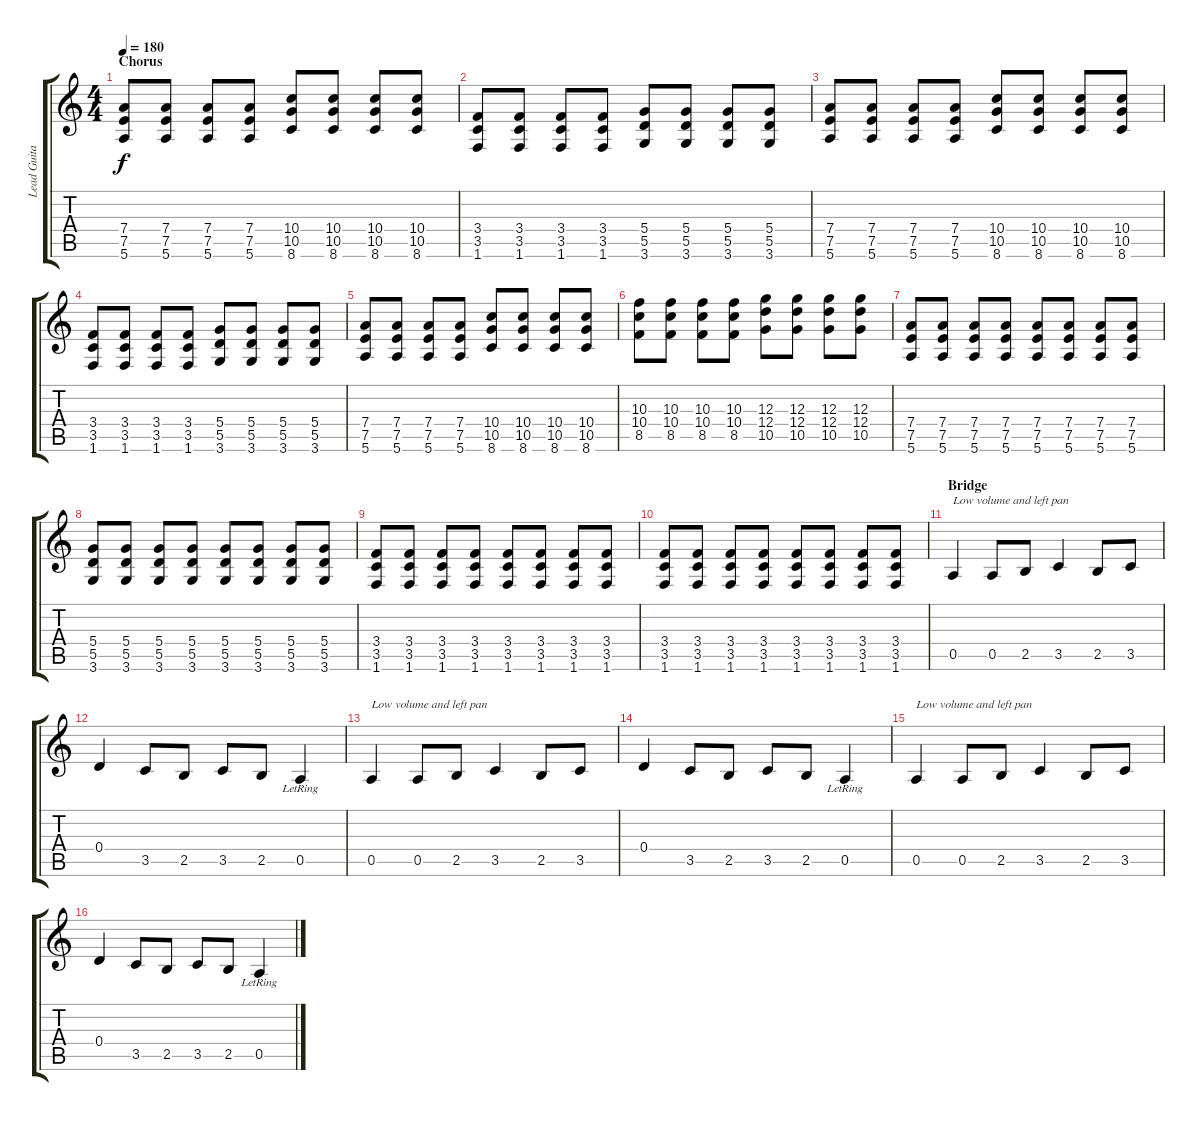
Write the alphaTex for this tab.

\track ("Lead Guitar" "Lead Guita") {instrument distortionguitar}
\staff {score tabs}
\tuning (E4 B3 G3 D3 A2 E2) {hide}
\ts (4 4)
\section ("" "Chorus")
\tempo 180
\clef g2
\ks c
(7.4 7.5 5.6).8{dy f} (7.4 7.5 5.6).8 (7.4 7.5 5.6).8 (7.4 7.5 5.6).8 (10.4 10.5 8.6).8 (10.4 10.5 8.6).8 (10.4 10.5 8.6).8 (10.4 10.5 8.6).8 |
(3.4 3.5 1.6).8 (3.4 3.5 1.6).8 (3.4 3.5 1.6).8 (3.4 3.5 1.6).8 (5.4 5.5 3.6).8 (5.4 5.5 3.6).8 (5.4 5.5 3.6).8 (5.4 5.5 3.6).8 |
(7.4 7.5 5.6).8 (7.4 7.5 5.6).8 (7.4 7.5 5.6).8 (7.4 7.5 5.6).8 (10.4 10.5 8.6).8 (10.4 10.5 8.6).8 (10.4 10.5 8.6).8 (10.4 10.5 8.6).8 |
(3.4 3.5 1.6).8 (3.4 3.5 1.6).8 (3.4 3.5 1.6).8 (3.4 3.5 1.6).8 (5.4 5.5 3.6).8 (5.4 5.5 3.6).8 (5.4 5.5 3.6).8 (5.4 5.5 3.6).8 |
(7.4 7.5 5.6).8 (7.4 7.5 5.6).8 (7.4 7.5 5.6).8 (7.4 7.5 5.6).8 (10.4 10.5 8.6).8 (10.4 10.5 8.6).8 (10.4 10.5 8.6).8 (10.4 10.5 8.6).8 |
(10.3 10.4 8.5).8 (10.3 10.4 8.5).8 (10.3 10.4 8.5).8 (10.3 10.4 8.5).8 (12.3 12.4 10.5).8 (12.3 12.4 10.5).8 (12.3 12.4 10.5).8 (12.3 12.4 10.5).8 |
(7.4 7.5 5.6).8 (7.4 7.5 5.6).8 (7.4 7.5 5.6).8 (7.4 7.5 5.6).8 (7.4 7.5 5.6).8 (7.4 7.5 5.6).8 (7.4 7.5 5.6).8 (7.4 7.5 5.6).8 |
(5.4 5.5 3.6).8 (5.4 5.5 3.6).8 (5.4 5.5 3.6).8 (5.4 5.5 3.6).8 (5.4 5.5 3.6).8 (5.4 5.5 3.6).8 (5.4 5.5 3.6).8 (5.4 5.5 3.6).8 |
(3.4 3.5 1.6).8 (3.4 3.5 1.6).8 (3.4 3.5 1.6).8 (3.4 3.5 1.6).8 (3.4 3.5 1.6).8 (3.4 3.5 1.6).8 (3.4 3.5 1.6).8 (3.4 3.5 1.6).8 |
(3.4 3.5 1.6).8 (3.4 3.5 1.6).8 (3.4 3.5 1.6).8 (3.4 3.5 1.6).8 (3.4 3.5 1.6).8 (3.4 3.5 1.6).8 (3.4 3.5 1.6).8 (3.4 3.5 1.6).8 |
\section ("" "Bridge")
0.5.4{txt "Low volume and left pan"} 0.5.8 2.5.8 3.5.4 2.5.8 3.5.8 |
0.4.4 3.5.8 2.5.8 3.5.8 2.5.8 0.5{lr}.4 |
0.5.4{txt "Low volume and left pan"} 0.5.8 2.5.8 3.5.4 2.5.8 3.5.8 |
0.4.4 3.5.8 2.5.8 3.5.8 2.5.8 0.5{lr}.4 |
0.5.4{txt "Low volume and left pan"} 0.5.8 2.5.8 3.5.4 2.5.8 3.5.8 |
0.4.4 3.5.8 2.5.8 3.5.8 2.5.8 0.5{lr}.4
